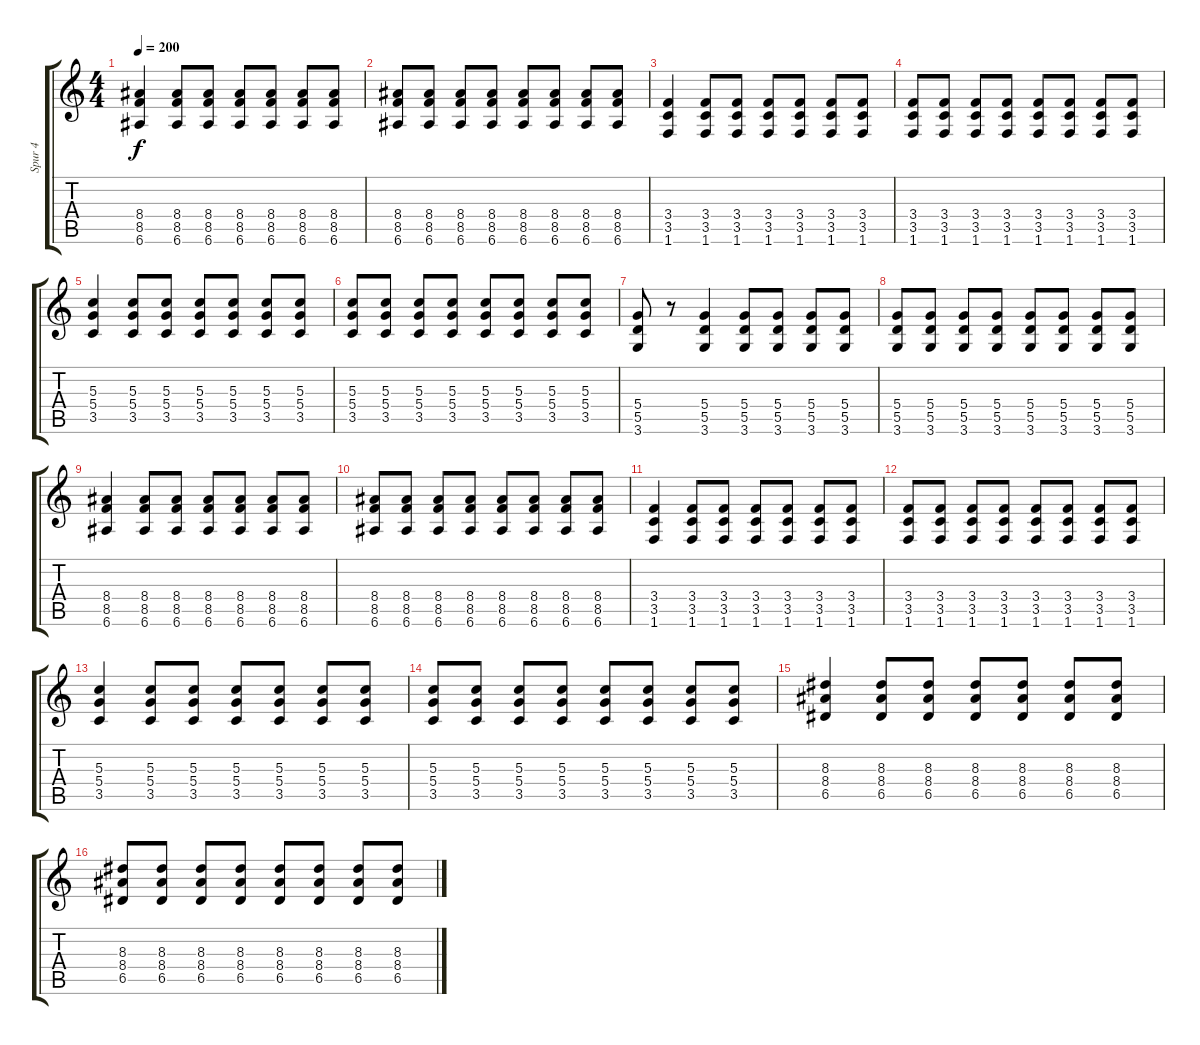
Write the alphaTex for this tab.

\track ("Spur 4" "Spur 4") {instrument distortionguitar}
\staff {score tabs}
\tuning (E4 B3 G3 D3 A2 E2) {hide}
\ts (4 4)
\tempo 200
\clef g2
\ks c
(8.4 8.5 6.6).4{dy f} (8.4 8.5 6.6).8 (8.4 8.5 6.6).8 (8.4 8.5 6.6).8 (8.4 8.5 6.6).8 (8.4 8.5 6.6).8 (8.4 8.5 6.6).8 |
(8.4 8.5 6.6).8 (8.4 8.5 6.6).8 (8.4 8.5 6.6).8 (8.4 8.5 6.6).8 (8.4 8.5 6.6).8 (8.4 8.5 6.6).8 (8.4 8.5 6.6).8 (8.4 8.5 6.6).8 |
(3.4 3.5 1.6).4 (3.4 3.5 1.6).8 (3.4 3.5 1.6).8 (3.4 3.5 1.6).8 (3.4 3.5 1.6).8 (3.4 3.5 1.6).8 (3.4 3.5 1.6).8 |
(3.4 3.5 1.6).8 (3.4 3.5 1.6).8 (3.4 3.5 1.6).8 (3.4 3.5 1.6).8 (3.4 3.5 1.6).8 (3.4 3.5 1.6).8 (3.4 3.5 1.6).8 (3.4 3.5 1.6).8 |
(5.3 5.4 3.5).4 (5.3 5.4 3.5).8 (5.3 5.4 3.5).8 (5.3 5.4 3.5).8 (5.3 5.4 3.5).8 (5.3 5.4 3.5).8 (5.3 5.4 3.5).8 |
(5.3 5.4 3.5).8 (5.3 5.4 3.5).8 (5.3 5.4 3.5).8 (5.3 5.4 3.5).8 (5.3 5.4 3.5).8 (5.3 5.4 3.5).8 (5.3 5.4 3.5).8 (5.3 5.4 3.5).8 |
(5.4 5.5 3.6).8 r.8 (5.4 5.5 3.6).4 (5.4 5.5 3.6).8 (5.4 5.5 3.6).8 (5.4 5.5 3.6).8 (5.4 5.5 3.6).8 |
(5.4 5.5 3.6).8 (5.4 5.5 3.6).8 (5.4 5.5 3.6).8 (5.4 5.5 3.6).8 (5.4 5.5 3.6).8 (5.4 5.5 3.6).8 (5.4 5.5 3.6).8 (5.4 5.5 3.6).8 |
(8.4 8.5 6.6).4 (8.4 8.5 6.6).8 (8.4 8.5 6.6).8 (8.4 8.5 6.6).8 (8.4 8.5 6.6).8 (8.4 8.5 6.6).8 (8.4 8.5 6.6).8 |
(8.4 8.5 6.6).8 (8.4 8.5 6.6).8 (8.4 8.5 6.6).8 (8.4 8.5 6.6).8 (8.4 8.5 6.6).8 (8.4 8.5 6.6).8 (8.4 8.5 6.6).8 (8.4 8.5 6.6).8 |
(3.4 3.5 1.6).4 (3.4 3.5 1.6).8 (3.4 3.5 1.6).8 (3.4 3.5 1.6).8 (3.4 3.5 1.6).8 (3.4 3.5 1.6).8 (3.4 3.5 1.6).8 |
(3.4 3.5 1.6).8 (3.4 3.5 1.6).8 (3.4 3.5 1.6).8 (3.4 3.5 1.6).8 (3.4 3.5 1.6).8 (3.4 3.5 1.6).8 (3.4 3.5 1.6).8 (3.4 3.5 1.6).8 |
(5.3 5.4 3.5).4 (5.3 5.4 3.5).8 (5.3 5.4 3.5).8 (5.3 5.4 3.5).8 (5.3 5.4 3.5).8 (5.3 5.4 3.5).8 (5.3 5.4 3.5).8 |
(5.3 5.4 3.5).8 (5.3 5.4 3.5).8 (5.3 5.4 3.5).8 (5.3 5.4 3.5).8 (5.3 5.4 3.5).8 (5.3 5.4 3.5).8 (5.3 5.4 3.5).8 (5.3 5.4 3.5).8 |
(8.3 8.4 6.5).4 (8.3 8.4 6.5).8 (8.3 8.4 6.5).8 (8.3 8.4 6.5).8 (8.3 8.4 6.5).8 (8.3 8.4 6.5).8 (8.3 8.4 6.5).8 |
(8.3 8.4 6.5).8 (8.3 8.4 6.5).8 (8.3 8.4 6.5).8 (8.3 8.4 6.5).8 (8.3 8.4 6.5).8 (8.3 8.4 6.5).8 (8.3 8.4 6.5).8 (8.3 8.4 6.5).8
